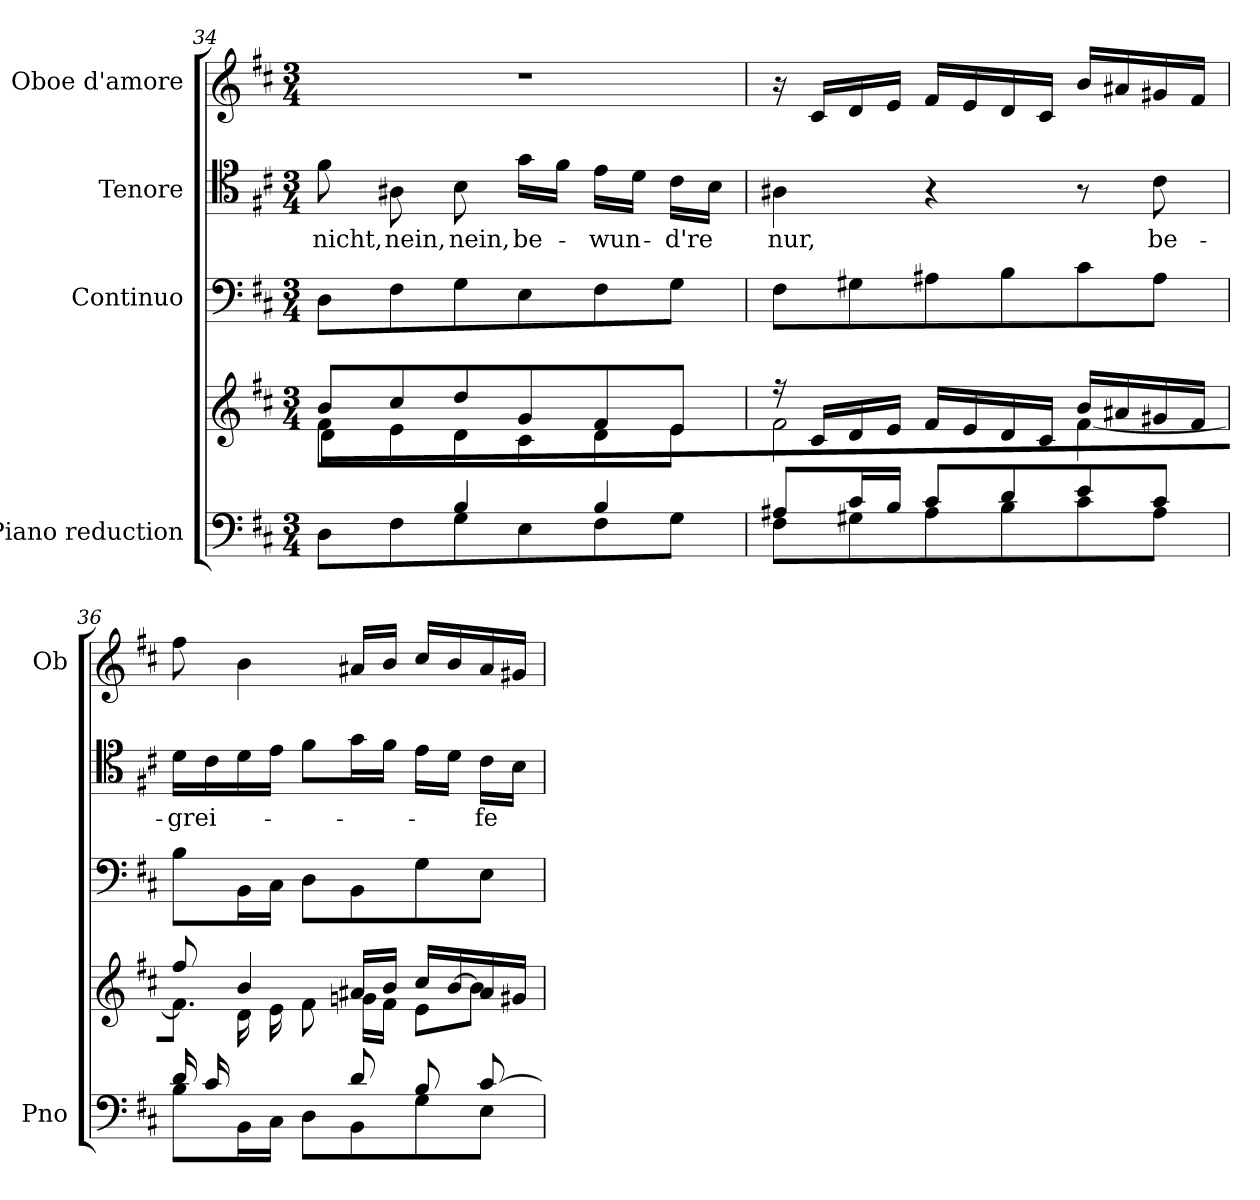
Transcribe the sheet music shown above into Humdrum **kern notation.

**kern	**kern	**kern	**kern	**text	**kern	**dynam
*part4	*part4	*part3	*part2	*part2	*part1	*part1
*staff5	*staff4	*staff3	*staff2	*staff2	*staff1	*staff1
*I"Piano reduction	*	*I"Continuo	*I"Tenore	*	*I"Oboe d'amore	*
*I'Pno	*	*	*	*	*I'Ob	*
*clefF4	*clefG2	*clefF4	*clefC4	*	*clefG2	*
*k[f#c#]	*k[f#c#]	*k[f#c#]	*k[f#c#]	*	*k[f#c#]	*
*M3/4	*M3/4	*M3/4	*M3/4	*	*M3/4	*
=34	=34	=34	=34	=34	=34	=34
*^	*^	*	*	*	*	*
*	*	*	*^	*	*	*	*	*
!	!	!	!	!	!	!	!LO:LY:b	!	!
8ryy	8D\L	8b/L	8f#\L	8d\L	8D\L	8f#\	nicht,	2.r	.
!	!	!	!	!	!	!	!LO:LY:b	!	!
8A#X/J	8F#\	8cc#/	8e\	2ryy	8F#\	8A#X\	nein,	.	.
!	!	!	!	!	!	!	!LO:LY:b	!	!
4B/	8G\	8dd/	8d\	.	8G\	8B\	nein,	.	.
!	!	!	!	!	!	!	!LO:LY:b	!	!
.	8E\	8g/	8c#\	.	8E\	16g\LL	be-	.	.
.	.	.	.	.	.	16f#\JJ	.	.	.
!	!	!	!	!	!	!	!LO:LY:b	!	!
4B/	8F#\	8f#/	8d\	.	8F#\	16e\LL	-wun-	.	.
.	.	.	.	.	.	16d\JJ	.	.	.
!	!	!	!	!	!	!	!LO:LY:b	!	!
.	8G\J	8e/J	8e\J	8ryy	8G\J	16c#\LL	-d're	.	.
.	.	.	.	.	.	16B\JJ	.	.	.
*	*	*	*v	*v	*	*	*	*	*
=35	=35	=35	=35	=35	=35	=35	=35	=35
!	!	!	!	!	!	!LO:LY:b	!	!
8A#X/L	8F#\L	16r	2f#\	8F#\L	4A#X\	nur,	16r	.
!	!	!	!	!	!	!	!	!LO:DY:b
.	.	16c#/LL	.	.	.	.	16c#/LL	other-dynamics
16c#/L	8G#X\	16d/	.	8G#X\	.	.	16d/	.
16B/JJ	.	16e/JJ	.	.	.	.	16e/JJ	.
8c#/L	8A#\	16f#/LL	.	8A#X\	4r	.	16f#/LL	.
.	.	16e/	.	.	.	.	16e/	.
8d/	8B\	16d/	.	8B\	.	.	16d/	.
.	.	16c#/JJ	.	.	.	.	16c#/JJ	.
8e/	8c#\	16b/LL	[4f#\	8c#\	8r	.	16b/LL	.
.	.	16a#X/	.	.	.	.	16a#X/	.
!	!	!	!	!	!	!LO:LY:b	!	!
8c#/J	8A#\J	16g#X/	.	8A#\J	8c#\	be-	16g#X/	.
.	.	16f#/JJ	.	.	.	.	16f#/JJ	.
=36	=36	=36	=36	=36	=36	=36	=36	=36
*	*	*	*^	*	*	*	*	*
!	!	!	!	!	!	!	!LO:LY:b	!	!LO:DY:b
16d/LL	8B\L	8ff#/	4.f#\]	8ryy	8B\L	16d\LL	-grei-	8ff#\	other-dynamics
16c#/	.	.	.	.	.	16c#\	.	.	.
4ryy	16BB\L	4b/	.	16d\	16BB\L	16d\	.	4b\	.
.	16C#\JJ	.	.	16e\JJ	16C#\JJ	16e\JJ	.	.	.
.	8D\L	.	.	8f#\L	8D\L	8f#\L	.	.	.
8d/	8BB\	16a#X/LL	16gn\LL	4.ryy	8BB\	16g\L	.	16a#X/LL	.
.	.	16b/JJ	16f#\JJ	.	.	16f#\JJ	.	16b/JJ	.
8B/	8G\	16cc#/LL	8e\L	.	8G\	16e\LL	.	16cc#/LL	.
.	.	[16b/	.	.	.	16d\JJ	.	16b/	.
!	!	!	!	!	!	!	!LO:LY:b	!	!
[8c#/J	8E\J	16a#/	8b\J]	.	8E\J	16c#\LL	-fe	16a#/	.
.	.	16g#X/JJ	.	.	.	16B\JJ	.	16g#X/JJ	.
*v	*v	*	*	*	*	*	*	*	*
*	*v	*v	*v	*	*	*	*	*
=	=	=	=	=	=	=
*-	*-	*-	*-	*-	*-	*-
